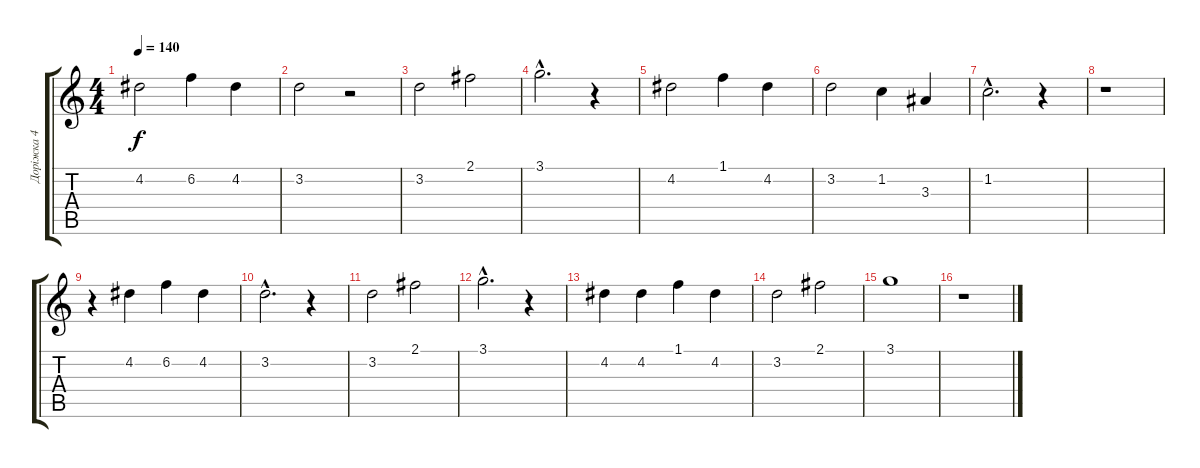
\track ("Доріжка 4" "Доріжка 4") {instrument distortionguitar}
\staff {score tabs}
\tuning (E4 B3 G3 D3 A2 E2) {hide}
\ts (4 4)
\tempo 140
\clef g2
\ks c
4.2.2{dy f} 6.2.4 4.2.4 |
3.2.2 r.2 |
3.2.2 2.1.2 |
3.1{hac}.2{d} r.4 |
4.2.2 1.1.4 4.2.4 |
3.2.2 1.2.4 3.3.4 |
1.2{hac}.2{d} r.4 |
r.1 |
r.4 4.2.4 6.2.4 4.2.4 |
3.2{hac}.2{d} r.4 |
3.2.2 2.1.2 |
3.1{hac}.2{d} r.4 |
4.2.4 4.2.4 1.1.4 4.2.4 |
3.2.2 2.1.2 |
3.1.1 |
r.1
